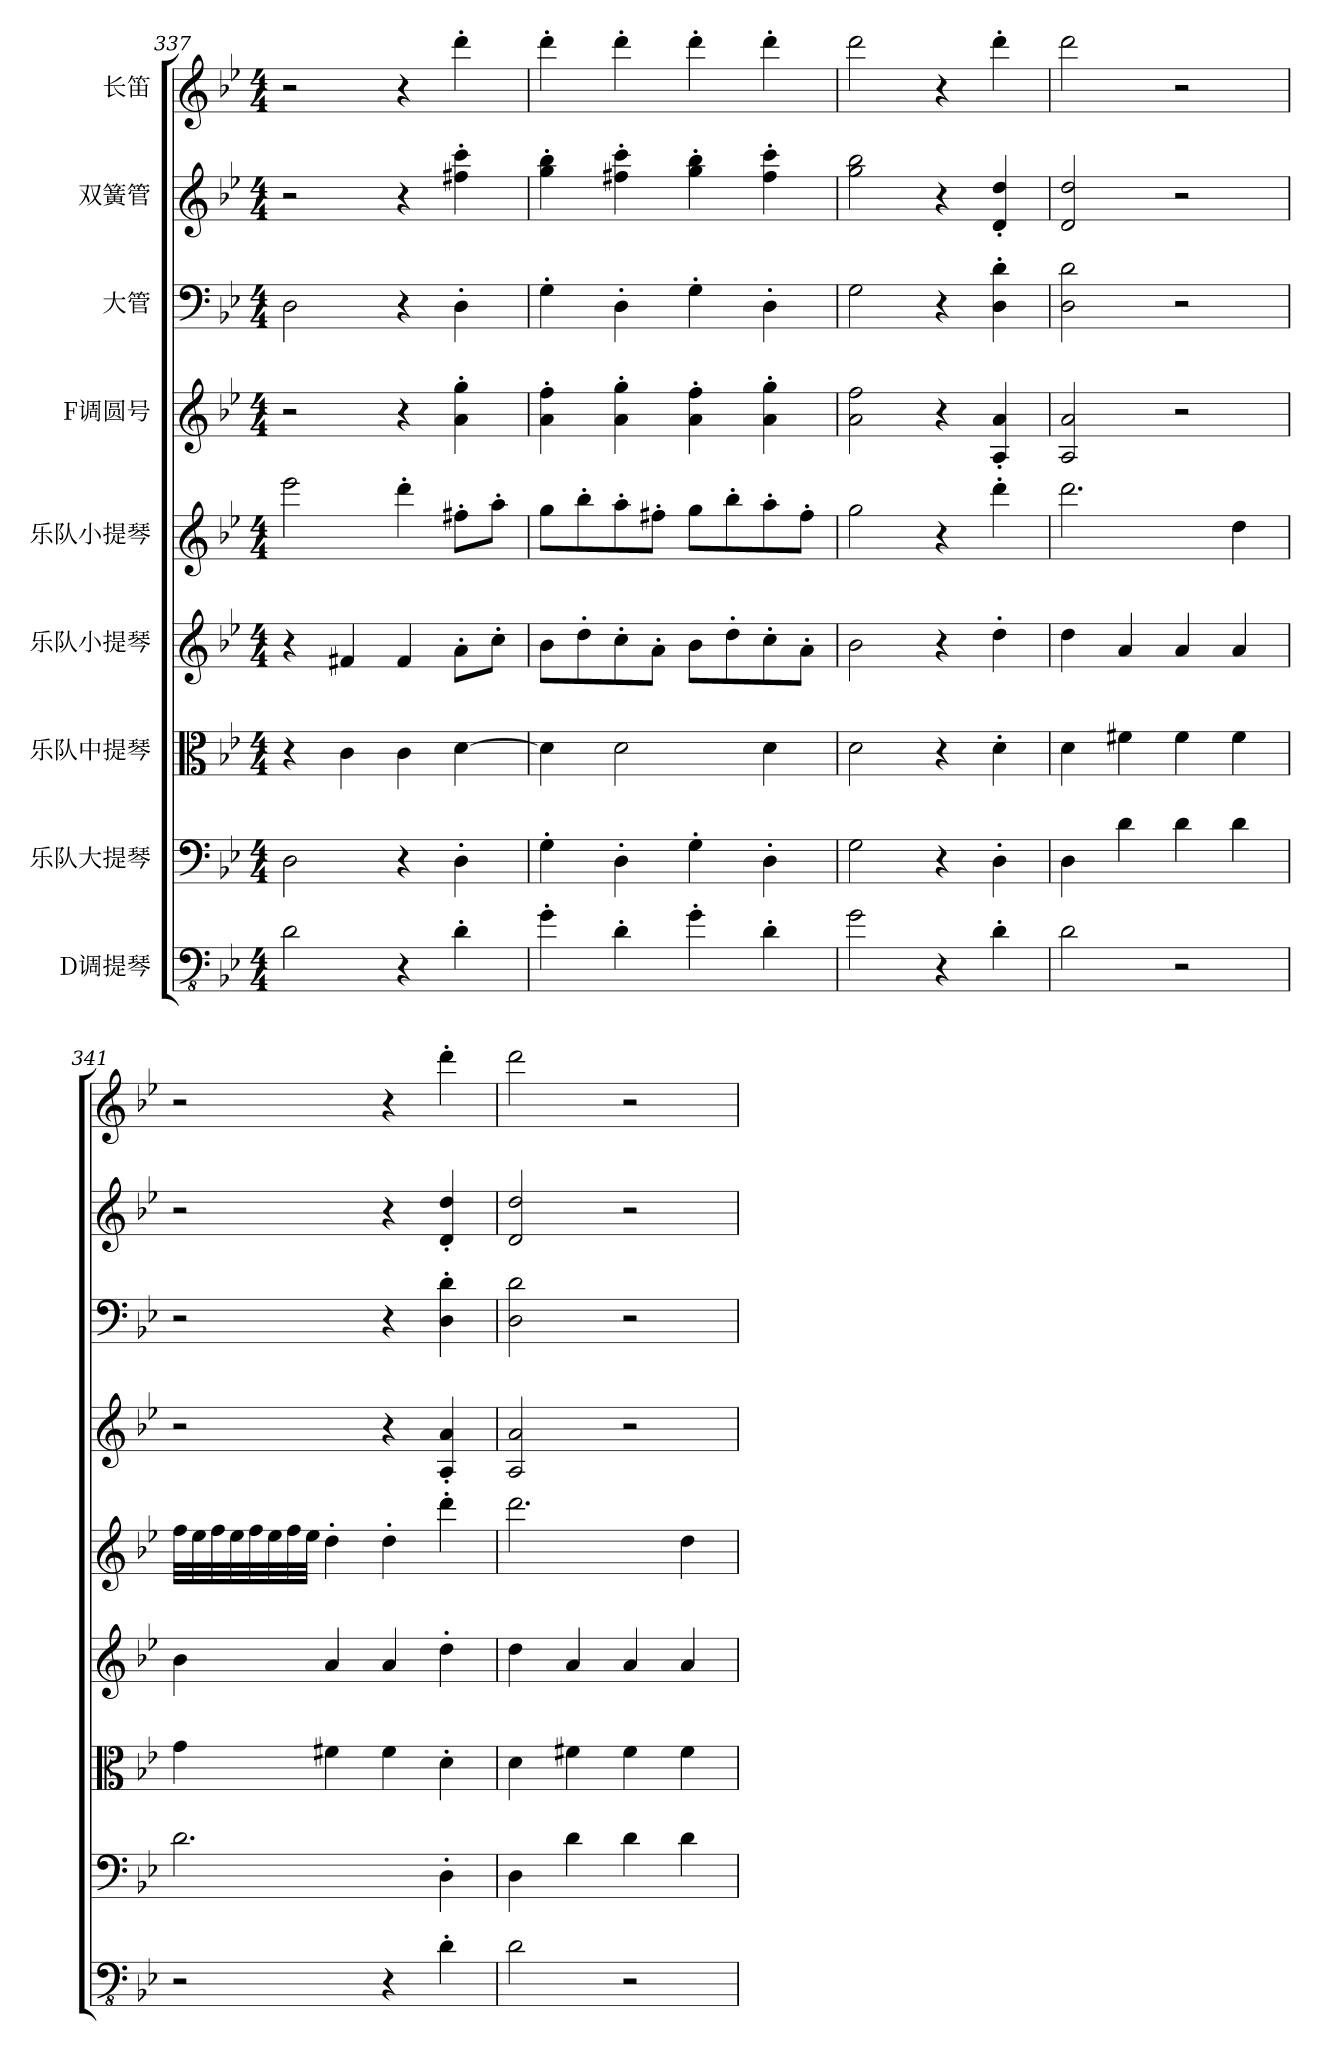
**kern	**kern	**kern	**kern	**kern	**kern	**kern	**kern	**kern
*part9	*part8	*part7	*part6	*part5	*part4	*part3	*part2	*part1
*staff9	*staff8	*staff7	*staff6	*staff5	*staff4	*staff3	*staff2	*staff1
*I"D调提琴	*I"乐队大提琴	*I"乐队中提琴	*I"乐队小提琴	*I"乐队小提琴	*I"F调圆号	*I"大管	*I"双簧管	*I"长笛
*clefFv4	*clefF4	*clefC3	*clefG2	*clefG2	*clefG2	*clefF4	*clefG2	*clefG2
*ITrd7c12	*	*	*	*	*ITrd4c7	*	*	*
*k[b-e-]	*k[b-e-]	*k[b-e-]	*k[b-e-]	*k[b-e-]	*k[b-e-a-]	*k[b-e-]	*k[b-e-]	*k[b-e-]
*M4/4	*M4/4	*M4/4	*M4/4	*M4/4	*M4/4	*M4/4	*M4/4	*M4/4
=337	=337	=337	=337	=337	=337	=337	=337	=337
2DD\	2D\	4r	4r	2eee-\	2r	2D\	2r	2r
.	.	4c\	4f#X/	.	.	.	.	.
4r	4r	4c\	4f#/	4ddd'\	4r	4r	4r	4r
4DD'\	4D'\	[4d\	8a'\L	8ff#X'\L	4d\' 4cc\'	4D'\	4ff#X\' 4ccc\'	4ddd'\
.	.	.	8cc'\J	8aa'\J	.	.	.	.
=338	=338	=338	=338	=338	=338	=338	=338	=338
4GG'\	4G'\	4d\]	8b-\L	8gg\L	4d\' 4b-\'	4G'\	4gg\' 4bb-\'	4ddd'\
.	.	.	8dd'\	8bb-'\	.	.	.	.
4DD'\	4D'\	2d\	8cc'\	8aa'\	4d\' 4cc\'	4D'\	4ff#X\' 4ccc\'	4ddd'\
.	.	.	8a'\J	8ff#X'\J	.	.	.	.
4GG'\	4G'\	.	8b-\L	8gg\L	4d\' 4b-\'	4G'\	4gg\' 4bb-\'	4ddd'\
.	.	.	8dd'\	8bb-'\	.	.	.	.
4DD'\	4D'\	4d\	8cc'\	8aa'\	4d\' 4cc\'	4D'\	4ff#\' 4ccc\'	4ddd'\
.	.	.	8a'\J	8ff#'\J	.	.	.	.
!!LO:PB:g=z
=339	=339	=339	=339	=339	=339	=339	=339	=339
2GG\	2G\	2d\	2b-\	2gg\	2d\ 2b-\	2G\	2gg\ 2bb-\	2ddd\
4r	4r	4r	4r	4r	4r	4r	4r	4r
4DD'\	4D'\	4d'\	4dd'\	4ddd'\	4D/' 4d/'	4D\' 4d\'	4d/' 4dd/'	4ddd'\
=340	=340	=340	=340	=340	=340	=340	=340	=340
2DD\	4D\	4d\	4dd\	2.ddd\	2D/ 2d/	2D\ 2d\	2d/ 2dd/	2ddd\
.	4d\	4f#X\	4a/	.	.	.	.	.
2r	4d\	4f#\	4a/	.	2r	2r	2r	2r
.	4d\	4f#\	4a/	4dd\	.	.	.	.
=341	=341	=341	=341	=341	=341	=341	=341	=341
2r	2.d\	4g\	4b-\	32ff\LLL	2r	2r	2r	2r
.	.	.	.	32ee-\	.	.	.	.
.	.	.	.	32ff\	.	.	.	.
.	.	.	.	32ee-\	.	.	.	.
.	.	.	.	32ff\	.	.	.	.
.	.	.	.	32ee-\	.	.	.	.
.	.	.	.	32ff\	.	.	.	.
.	.	.	.	32ee-\JJJ	.	.	.	.
.	.	4f#X\	4a/	4dd'\	.	.	.	.
4r	.	4f#\	4a/	4dd'\	4r	4r	4r	4r
4DD'\	4D'\	4d'\	4dd'\	4ddd'\	4D/' 4d/'	4D\' 4d\'	4d/' 4dd/'	4ddd'\
=342	=342	=342	=342	=342	=342	=342	=342	=342
2DD\	4D\	4d\	4dd\	2.ddd\	2D/ 2d/	2D\ 2d\	2d/ 2dd/	2ddd\
.	4d\	4f#X\	4a/	.	.	.	.	.
2r	4d\	4f#\	4a/	.	2r	2r	2r	2r
.	4d\	4f#\	4a/	4dd\	.	.	.	.
=	=	=	=	=	=	=	=	=
*-	*-	*-	*-	*-	*-	*-	*-	*-
